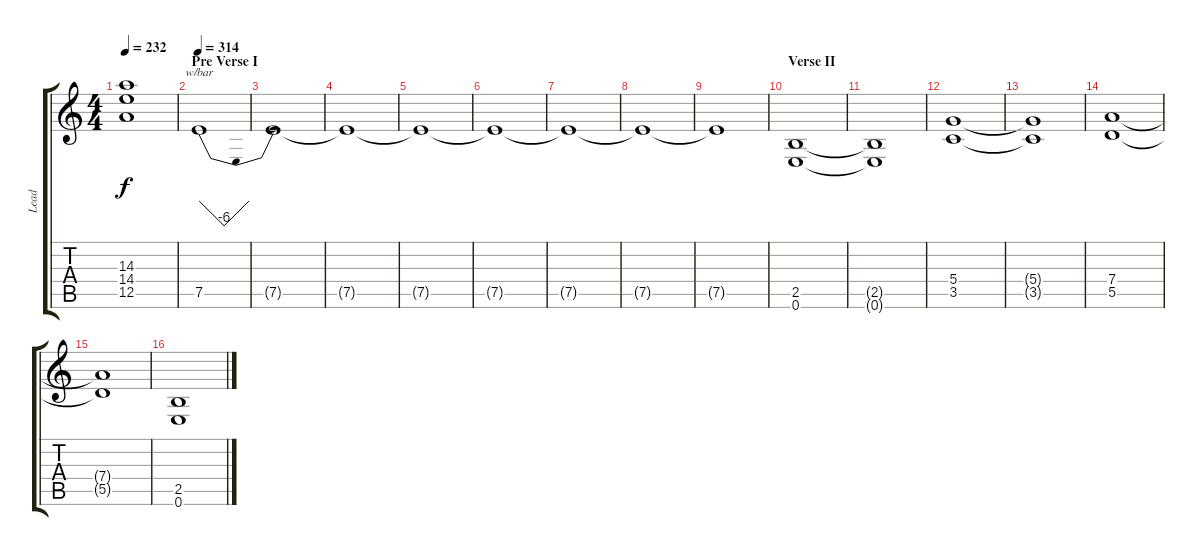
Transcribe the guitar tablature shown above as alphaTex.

\track ("Lead" "Lead") {instrument distortionguitar}
\staff {score tabs}
\tuning (E4 B3 G3 D3 A2 E2) {hide}
\ts (4 4)
\tempo 232
\clef g2
\ks c
(14.3 14.4 12.5).1{dy f} |
\section ("" "Pre Verse I")
\tempo 314
7.5.1{tbe (dip default 0 0 30 -24 60 0)} |
7.5{t}.1 |
7.5{t}.1 |
7.5{t}.1 |
7.5{t}.1 |
7.5{t}.1 |
7.5{t}.1 |
7.5{t}.1 |
\section ("" "Verse II")
(2.5 0.6).1 |
(2.5{t} 0.6{t}).1 |
(5.4 3.5).1 |
(5.4{t} 3.5{t}).1 |
(7.4 5.5).1 |
(7.4{t} 5.5{t}).1 |
(2.5 0.6).1
